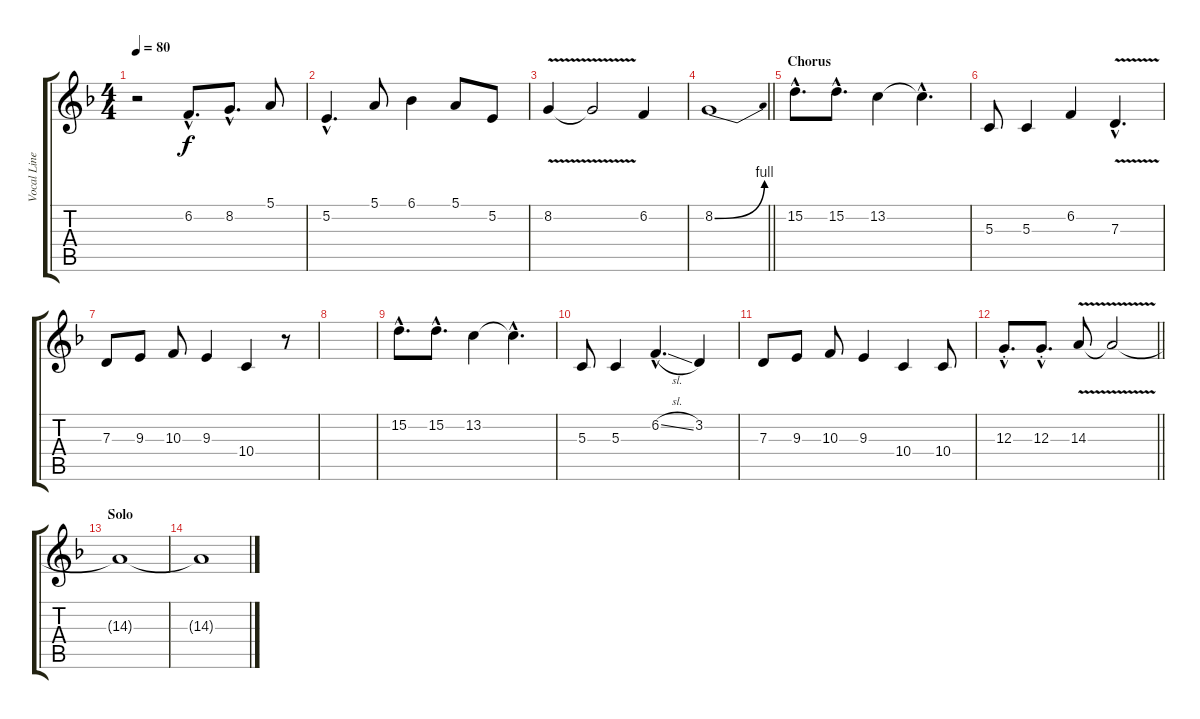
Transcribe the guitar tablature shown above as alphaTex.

\track ("Vocal Line" "Vocal Line") {instrument sopranosax}
\staff {score tabs}
\tuning (E4 B3 G3 D3 A2 E2) {hide}
\ts (4 4)
\tempo 80
\clef g2
\ks f
r.2{dy f} 6.2{hac}.8{d} 8.2{hac}.8{d} 5.1.8 |
5.2{hac}.4{d} 5.1.8 6.1.4 5.1.8 5.2.8 |
8.2{v}.4 8.2{t}.2 6.2.4 |
\barLineRight lightlight
8.2{be (bend 0 0 60 4)}.1 |
\section ("" "Chorus")
15.2{hac}.8{d} 15.2{hac}.8{d} 13.2.4 13.2{hac t}.4{d} |
5.3.8 5.3.4 6.2.4 7.3{v hac}.4{d} |
7.3.8 9.3.8 10.3.8 9.3.4 10.4.4 r.8 |
|
15.2{hac}.8{d} 15.2{hac}.8{d} 13.2.4 13.2{hac t}.4{d} |
5.3.8 5.3.4 6.2{sl hac}.4{d} 3.2.4 |
7.3.8 9.3.8 10.3.8 9.3.4 10.4.4 10.4.8 |
\barLineRight lightlight
12.3{hac st}.8{d} 12.3{hac st}.8{d} 14.3{v}.8 14.3{t}.2 |
\section ("" "Solo")
14.3{t}.1{volume 0} |
14.3{t}.1
